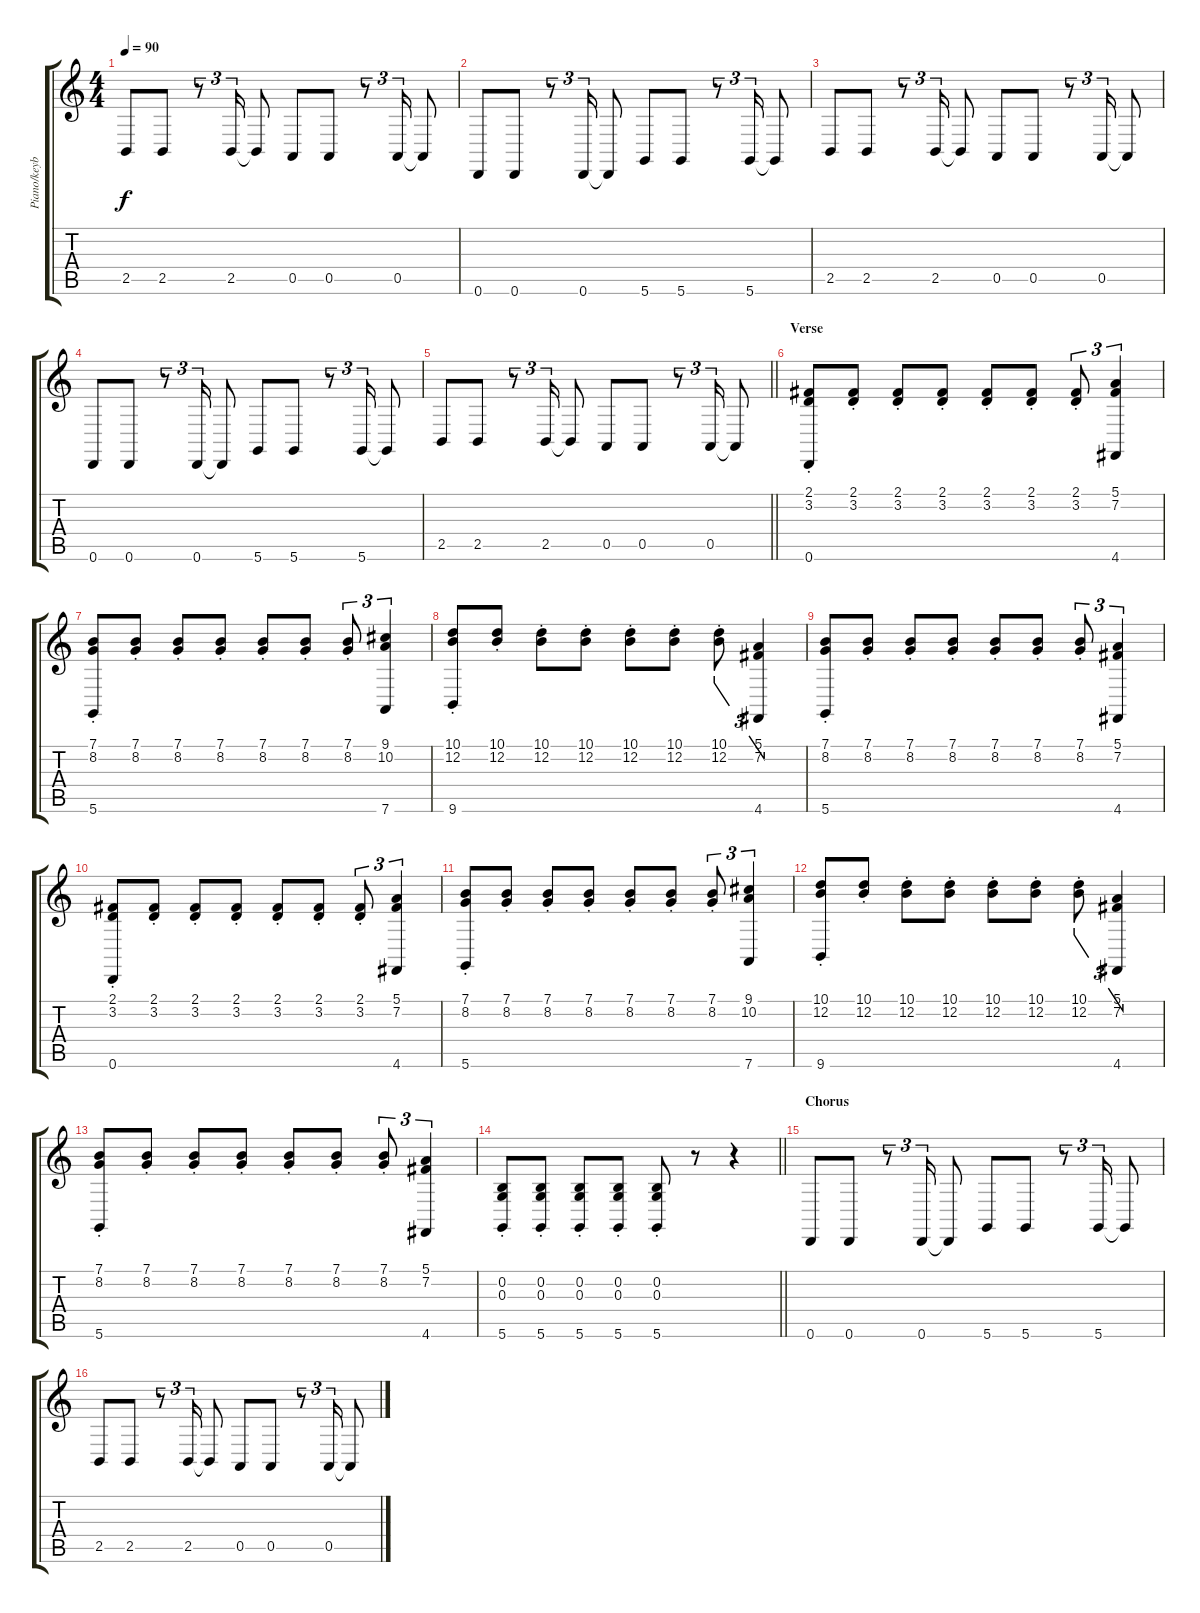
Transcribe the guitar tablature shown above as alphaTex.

\track ("Piano/keyboard" "Piano/keyb") {instrument acousticgrandpiano}
\staff {score tabs}
\tuning (E4 B3 G3 D3 A2 D2) {hide}
\ts (4 4)
\tempo 90
\clef g2
\ks c
2.5.8{dy f} 2.5.8 r.8{tu (3 2)} 2.5.16{tu (3 2)} 2.5{t}.8 0.5.8 0.5.8 r.8{tu (3 2)} 0.5.16{tu (3 2)} 0.5{t}.8 |
0.6.8 0.6.8 r.8{tu (3 2)} 0.6.16{tu (3 2)} 0.6{t}.8 5.6.8 5.6.8 r.8{tu (3 2)} 5.6.16{tu (3 2)} 5.6{t}.8 |
2.5.8 2.5.8 r.8{tu (3 2)} 2.5.16{tu (3 2)} 2.5{t}.8 0.5.8 0.5.8 r.8{tu (3 2)} 0.5.16{tu (3 2)} 0.5{t}.8 |
0.6.8 0.6.8 r.8{tu (3 2)} 0.6.16{tu (3 2)} 0.6{t}.8 5.6.8 5.6.8 r.8{tu (3 2)} 5.6.16{tu (3 2)} 5.6{t}.8 |
\barLineRight lightlight
2.5.8 2.5.8 r.8{tu (3 2)} 2.5.16{tu (3 2)} 2.5{t}.8 0.5.8 0.5.8 r.8{tu (3 2)} 0.5.16{tu (3 2)} 0.5{t}.8 |
\section ("" "Verse")
(2.1{st} 3.2{st} 0.6).8{instrument lead1square} (2.1{st} 3.2{st}).8 (2.1{st} 3.2{st}).8 (2.1{st} 3.2{st}).8 (2.1{st} 3.2{st}).8 (2.1{st} 3.2{st}).8 (2.1{st} 3.2{st}).8{tu (3 2)} (5.1 7.2 4.6).4{tu (3 2)} |
(7.1{st} 8.2{st} 5.6).8 (7.1{st} 8.2{st}).8 (7.1{st} 8.2{st}).8 (7.1{st} 8.2{st}).8 (7.1{st} 8.2{st}).8 (7.1{st} 8.2{st}).8 (7.1{st} 8.2{st}).8{tu (3 2)} (9.1 10.2 7.6).4{tu (3 2)} |
(10.1{st} 12.2{st} 9.6).8 (10.1{st} 12.2{st}).8 (10.1{st} 12.2{st}).8 (10.1{st} 12.2{st}).8 (10.1{st} 12.2{st}).8 (10.1{st} 12.2{st}).8 (10.1{st} 12.2{st}).8{tu (3 2)} (5.1 7.2 4.6).4{tu (3 2)} |
(7.1{st} 8.2{st} 5.6).8 (7.1{st} 8.2{st}).8 (7.1{st} 8.2{st}).8 (7.1{st} 8.2{st}).8 (7.1{st} 8.2{st}).8 (7.1{st} 8.2{st}).8 (7.1{st} 8.2{st}).8{tu (3 2)} (5.1 7.2 4.6).4{tu (3 2)} |
(2.1{st} 3.2{st} 0.6).8 (2.1{st} 3.2{st}).8 (2.1{st} 3.2{st}).8 (2.1{st} 3.2{st}).8 (2.1{st} 3.2{st}).8 (2.1{st} 3.2{st}).8 (2.1{st} 3.2{st}).8{tu (3 2)} (5.1 7.2 4.6).4{tu (3 2)} |
(7.1{st} 8.2{st} 5.6).8 (7.1{st} 8.2{st}).8 (7.1{st} 8.2{st}).8 (7.1{st} 8.2{st}).8 (7.1{st} 8.2{st}).8 (7.1{st} 8.2{st}).8 (7.1{st} 8.2{st}).8{tu (3 2)} (9.1 10.2 7.6).4{tu (3 2)} |
(10.1{st} 12.2{st} 9.6).8 (10.1{st} 12.2{st}).8 (10.1{st} 12.2{st}).8 (10.1{st} 12.2{st}).8 (10.1{st} 12.2{st}).8 (10.1{st} 12.2{st}).8 (10.1{st} 12.2{st}).8{tu (3 2)} (5.1 7.2 4.6).4{tu (3 2)} |
(7.1{st} 8.2{st} 5.6).8 (7.1{st} 8.2{st}).8 (7.1{st} 8.2{st}).8 (7.1{st} 8.2{st}).8 (7.1{st} 8.2{st}).8 (7.1{st} 8.2{st}).8 (7.1{st} 8.2{st}).8{tu (3 2)} (5.1 7.2 4.6).4{tu (3 2)} |
\barLineRight lightlight
(0.2{st} 0.3{st} 5.6{st}).8 (0.2{st} 0.3{st} 5.6{st}).8 (0.2{st} 0.3{st} 5.6{st}).8 (0.2{st} 0.3{st} 5.6{st}).8 (0.2{st} 0.3{st} 5.6{st}).8 r.8 r.4 |
\section ("" "Chorus")
0.6.8 0.6.8 r.8{tu (3 2)} 0.6.16{tu (3 2)} 0.6{t}.8 5.6.8 5.6.8 r.8{tu (3 2)} 5.6.16{tu (3 2)} 5.6{t}.8 |
2.5.8 2.5.8 r.8{tu (3 2)} 2.5.16{tu (3 2)} 2.5{t}.8 0.5.8 0.5.8 r.8{tu (3 2)} 0.5.16{tu (3 2)} 0.5{t}.8
